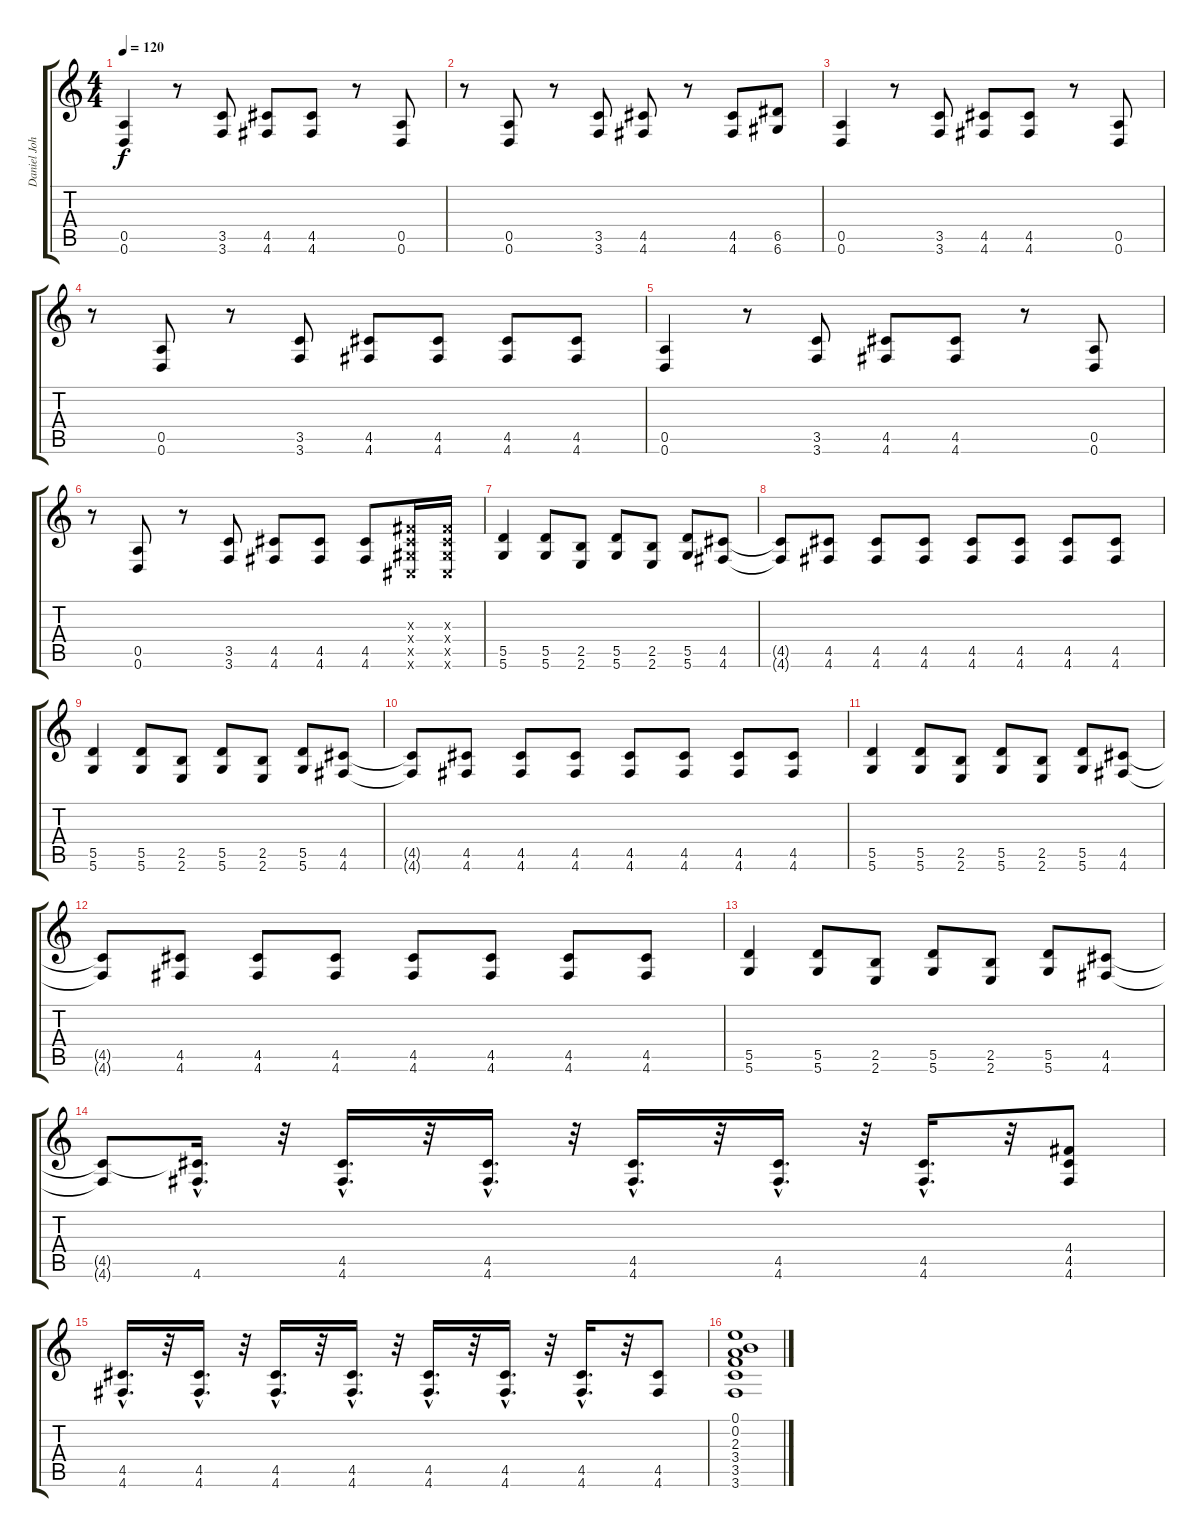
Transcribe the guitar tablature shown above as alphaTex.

\track ("Daniel Johns 2" "Daniel Joh") {instrument distortionguitar}
\staff {score tabs}
\tuning (E4 B3 G3 D3 A2 D2) {hide}
\ts (4 4)
\tempo 120
\clef g2
\ks c
(0.5 0.6).4{dy f} r.8 (3.5 3.6).8 (4.5 4.6).8 (4.5 4.6).8 r.8 (0.5 0.6).8 |
r.8 (0.5 0.6).8 r.8 (3.5 3.6).8 (4.5 4.6).8 r.8 (4.5 4.6).8 (6.5 6.6).8 |
(0.5 0.6).4 r.8 (3.5 3.6).8 (4.5 4.6).8 (4.5 4.6).8 r.8 (0.5 0.6).8 |
r.8 (0.5 0.6).8 r.8 (3.5 3.6).8 (4.5 4.6).8 (4.5 4.6).8 (4.5 4.6).8 (4.5 4.6).8 |
(0.5 0.6).4 r.8 (3.5 3.6).8 (4.5 4.6).8 (4.5 4.6).8 r.8 (0.5 0.6).8 |
r.8 (0.5 0.6).8 r.8 (3.5 3.6).8 (4.5 4.6).8 (4.5 4.6).8 (4.5 4.6).8 (-1.3{x} -1.4{x} -1.5{x} -1.6{x}).16 (-1.3{x} -1.4{x} -1.5{x} -1.6{x}).16 |
(5.5 5.6).4 (5.5 5.6).8 (2.5 2.6).8 (5.5 5.6).8 (2.5 2.6).8 (5.5 5.6).8 (4.5 4.6).8 |
(4.5{t} 4.6{t}).8 (4.5 4.6).8 (4.5 4.6).8 (4.5 4.6).8 (4.5 4.6).8 (4.5 4.6).8 (4.5 4.6).8 (4.5 4.6).8 |
(5.5 5.6).4 (5.5 5.6).8 (2.5 2.6).8 (5.5 5.6).8 (2.5 2.6).8 (5.5 5.6).8 (4.5 4.6).8 |
(4.5{t} 4.6{t}).8 (4.5 4.6).8 (4.5 4.6).8 (4.5 4.6).8 (4.5 4.6).8 (4.5 4.6).8 (4.5 4.6).8 (4.5 4.6).8 |
(5.5 5.6).4 (5.5 5.6).8 (2.5 2.6).8 (5.5 5.6).8 (2.5 2.6).8 (5.5 5.6).8 (4.5 4.6).8 |
(4.5{t} 4.6{t}).8 (4.5 4.6).8 (4.5 4.6).8 (4.5 4.6).8 (4.5 4.6).8 (4.5 4.6).8 (4.5 4.6).8 (4.5 4.6).8 |
(5.5 5.6).4 (5.5 5.6).8 (2.5 2.6).8 (5.5 5.6).8 (2.5 2.6).8 (5.5 5.6).8 (4.5 4.6).8 |
(4.5{t} 4.6{t}).8 (4.5{hac t} 4.6{hac}).16{d} r.32 (4.5{hac} 4.6{hac}).16{d} r.32 (4.5{hac} 4.6{hac}).16{d} r.32 (4.5{hac} 4.6{hac}).16{d} r.32 (4.5{hac} 4.6{hac}).16{d} r.32 (4.5{hac} 4.6{hac}).16{d} r.32 (4.4 4.5 4.6).8 |
(4.5{hac} 4.6{hac}).16{d} r.32 (4.5{hac} 4.6{hac}).16{d} r.32 (4.5{hac} 4.6{hac}).16{d} r.32 (4.5{hac} 4.6{hac}).16{d} r.32 (4.5{hac} 4.6{hac}).16{d} r.32 (4.5{hac} 4.6{hac}).16{d} r.32 (4.5{hac} 4.6{hac}).16{d} r.32 (4.5 4.6).8 |
(0.1 0.2 2.3 3.4 3.5 3.6).1
